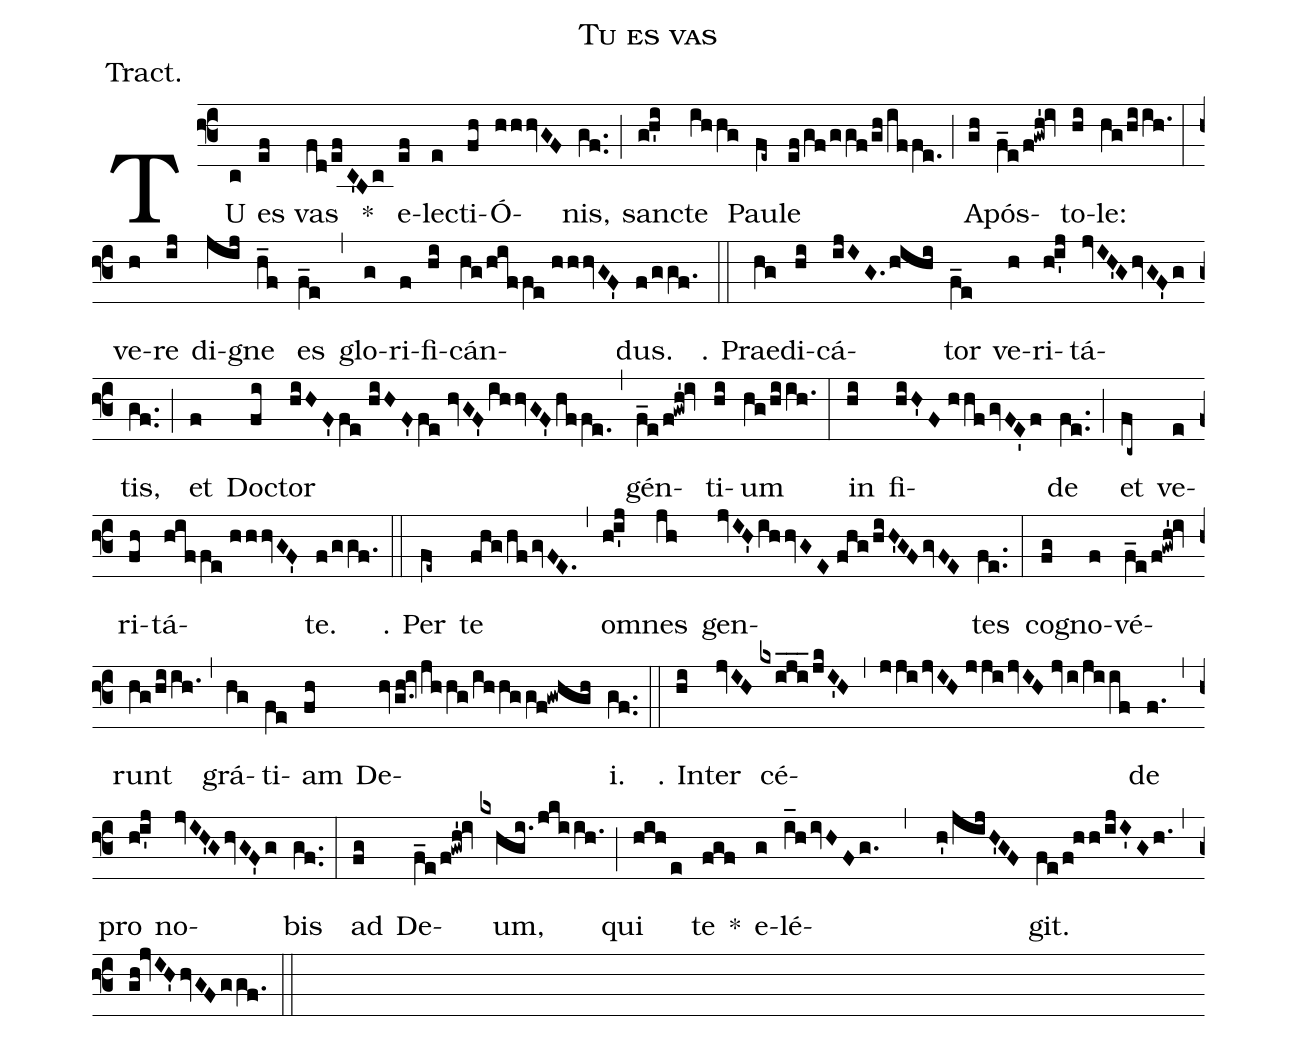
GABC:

name:Tu es vas;
annotation:Tract.;
mode:2;
office-part:Tract;
%%
(f3) TU(c) es(ef) vas(fd/ef/C'Bc) *()
e(ef)lec(e)ti(fh)Ó(hhhvGF)nis,(gf..) (;)
sanc(g!h'i)te(ihhg) Pau(fe~)le(ef/gf/ggf/gh/iffe.) (;)
A(gh)pós(f_e/f!gwh'!iv)to(hi)le:(hg/hiih.) (:)
ve(h)re(ij) di(jij)gne(h_f) es(f_e) (,)
glo(g)ri(f)fi(hi)cán(hg/hiffe//hhhvGF')dus.(f/ggf.) (::)
℣. Prae(hg)di(hi)cá(ijIG./hihi)tor(f_e) ve(h)ri(h!i'j)tá(jvIH'G/hvGF'g)tis,(gf..) (;)
et(f) Doc(fi)tor(hiHF'/fe//hiHF'/fe//hvGF'/ihhvGF'/hffe.) (,)
gén(f_e/f!gwh'!iv)ti(hi)um(hg/hiih.) (:)
in(hi) fi(hiH'F//hhf/gvFE'f)de(fe..) (;)
et(fc~) ve(e)ri(fh)tá(hiffe//hhhvGF')te.(f/ggf.) (::)
℣. Per(fe~) te(fhg/hf/gvFE.) (,)
om(h!i'j)nes(jh) gen(jvIH'/ihhvGE//fhg/hiH'GF/gvFE)tes(fe..) (:)
co(fg)gno(f)vé(f_e/f!gwh'!iv)runt(hg/hiih.) (,)
grá(hg)ti(fe)am(fh) De(hv/g.h!ivjhhg/ihhggf!gwhgh)i.(gf..) (::)
℣. In(hi)ter(jvIH) cé(kxiji___/jkI'H,jji/jvIH//jji/jvIH//jvi/jiif)de(f.) (,)
pro(h!i'j) no(jvIH'G/hvGF'g)bis(gf..) (:)
ad(fg) De(f_e/f!gwh'!iv)um,(kxhgi./jkiih.) (;)
qui(hihe) te(fgf) *()
e(g)lé(i_h/ivHFg. , h'/jijH'GF)git.(fe/f!hh/ijI'Gh.) (,)
(gh!jvIH'hvGF/ggf.) (::)
